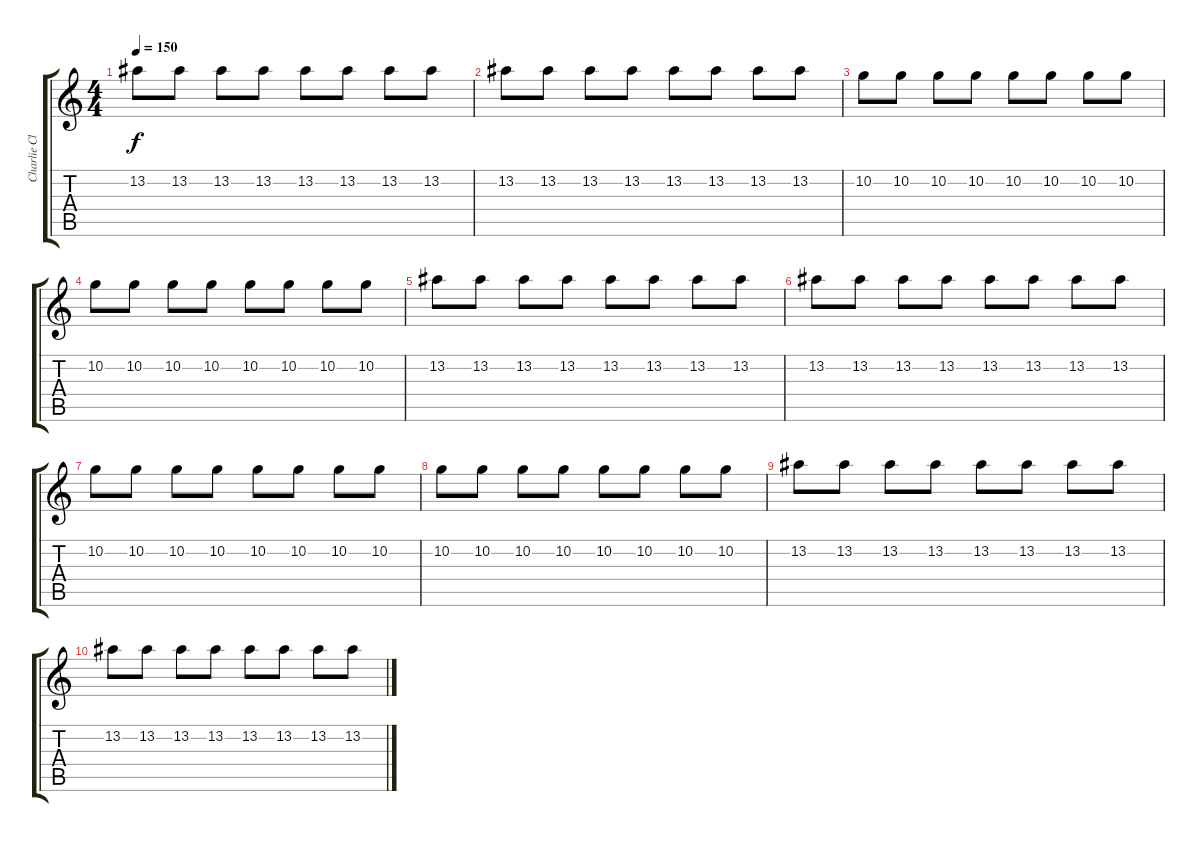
\track ("Charlie Clean" "Charlie Cl") {instrument electricguitarclean}
\staff {score tabs}
\tuning (D4 A3 F3 C3 G2 C2) {hide}
\ts (4 4)
\tempo 150
\clef g2
\ks c
13.2.8{dy f} 13.2.8 13.2.8 13.2.8 13.2.8 13.2.8 13.2.8 13.2.8 |
13.2.8 13.2.8 13.2.8 13.2.8 13.2.8 13.2.8 13.2.8 13.2.8 |
10.2.8 10.2.8 10.2.8 10.2.8 10.2.8 10.2.8 10.2.8 10.2.8 |
10.2.8 10.2.8 10.2.8 10.2.8 10.2.8 10.2.8 10.2.8 10.2.8 |
13.2.8 13.2.8 13.2.8 13.2.8 13.2.8 13.2.8 13.2.8 13.2.8 |
13.2.8 13.2.8 13.2.8 13.2.8 13.2.8 13.2.8 13.2.8 13.2.8 |
10.2.8 10.2.8 10.2.8 10.2.8 10.2.8 10.2.8 10.2.8 10.2.8 |
10.2.8 10.2.8 10.2.8 10.2.8 10.2.8 10.2.8 10.2.8 10.2.8 |
13.2.8 13.2.8 13.2.8 13.2.8 13.2.8 13.2.8 13.2.8 13.2.8 |
13.2.8 13.2.8 13.2.8 13.2.8 13.2.8 13.2.8 13.2.8 13.2.8
